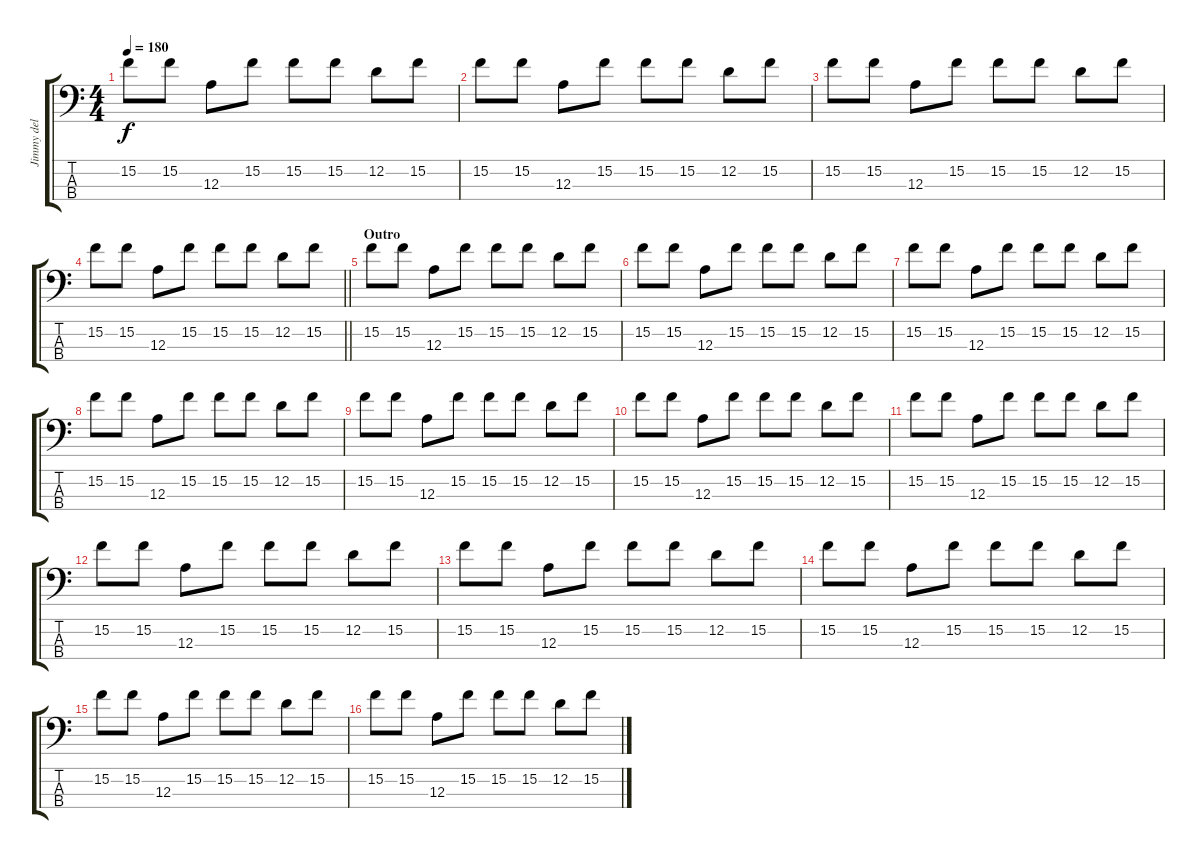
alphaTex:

\track ("Jimmy del Rivo / Bass 2" "Jimmy del ") {instrument electricbassfinger}
\staff {score tabs}
\tuning (G2 D2 A1 D1) {hide}
\ts (4 4)
\tempo 180
\clef f4
\ks c
15.2.8{dy f} 15.2.8 12.3.8 15.2.8 15.2.8 15.2.8 12.2.8 15.2.8 |
15.2.8 15.2.8 12.3.8 15.2.8 15.2.8 15.2.8 12.2.8 15.2.8 |
15.2.8 15.2.8 12.3.8 15.2.8 15.2.8 15.2.8 12.2.8 15.2.8 |
\barLineRight lightlight
15.2.8 15.2.8 12.3.8 15.2.8 15.2.8 15.2.8 12.2.8 15.2.8 |
\section ("" "Outro")
15.2.8 15.2.8 12.3.8 15.2.8 15.2.8 15.2.8 12.2.8 15.2.8 |
15.2.8 15.2.8 12.3.8 15.2.8 15.2.8 15.2.8 12.2.8 15.2.8 |
15.2.8 15.2.8 12.3.8 15.2.8 15.2.8 15.2.8 12.2.8 15.2.8 |
15.2.8 15.2.8 12.3.8 15.2.8 15.2.8 15.2.8 12.2.8 15.2.8 |
15.2.8 15.2.8 12.3.8 15.2.8 15.2.8 15.2.8 12.2.8 15.2.8 |
15.2.8 15.2.8 12.3.8 15.2.8 15.2.8 15.2.8 12.2.8 15.2.8 |
15.2.8 15.2.8 12.3.8 15.2.8 15.2.8 15.2.8 12.2.8 15.2.8 |
15.2.8 15.2.8 12.3.8 15.2.8 15.2.8 15.2.8 12.2.8 15.2.8 |
15.2.8 15.2.8 12.3.8 15.2.8 15.2.8 15.2.8 12.2.8 15.2.8 |
15.2.8 15.2.8 12.3.8 15.2.8 15.2.8 15.2.8 12.2.8 15.2.8 |
15.2.8 15.2.8 12.3.8 15.2.8 15.2.8 15.2.8 12.2.8 15.2.8 |
15.2.8 15.2.8 12.3.8 15.2.8 15.2.8 15.2.8 12.2.8 15.2.8
